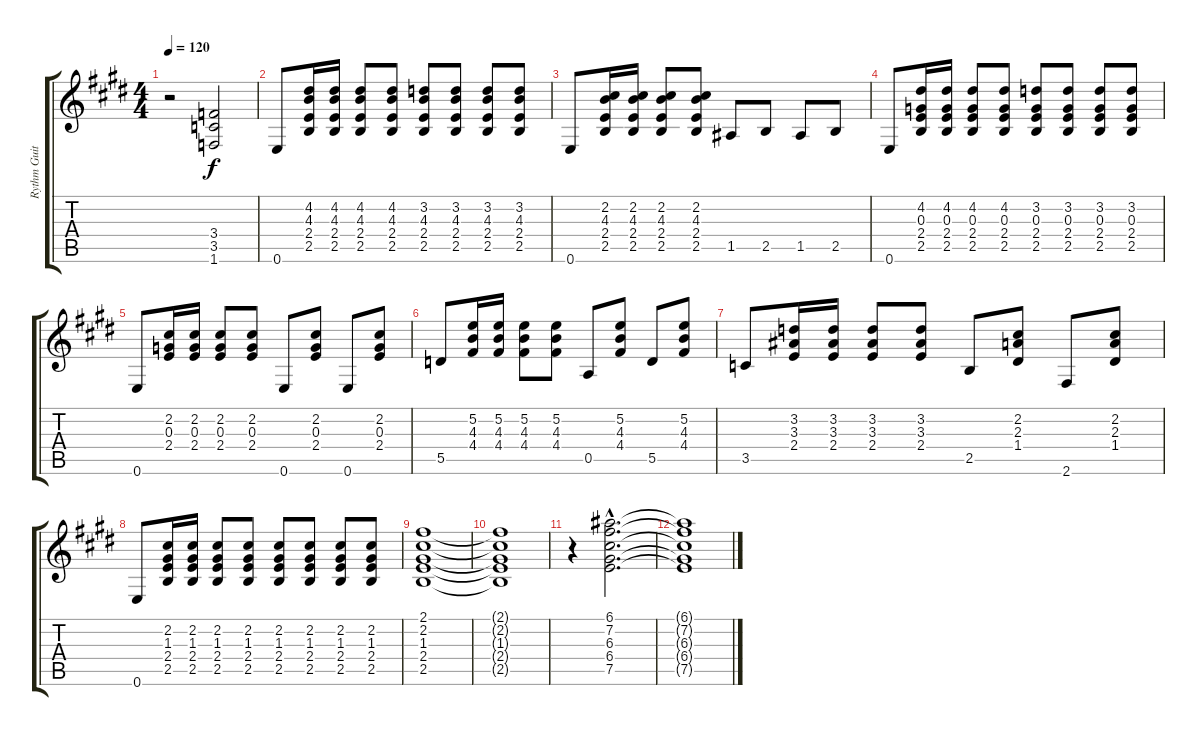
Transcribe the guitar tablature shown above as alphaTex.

\track ("Rythm Guitar" "Rythm Guit") {instrument acousticguitarsteel}
\staff {score tabs}
\tuning (E4 B3 G3 D3 A2 E2) {hide}
\ts (4 4)
\tempo 120
\clef g2
\ks e
r.2{dy f} (3.4 3.5 1.6).2 |
0.6.8 (4.2 4.3 2.4 2.5).16 (4.2 4.3 2.4 2.5).16 (4.2 4.3 2.4 2.5).8 (4.2 4.3 2.4 2.5).8 (3.2 4.3 2.4 2.5).8 (3.2 4.3 2.4 2.5).8 (3.2 4.3 2.4 2.5).8 (3.2 4.3 2.4 2.5).8 |
0.6.8 (2.2 4.3 2.4 2.5).16 (2.2 4.3 2.4 2.5).16 (2.2 4.3 2.4 2.5).8 (2.2 4.3 2.4 2.5).8 1.5.8 2.5.8 1.5.8 2.5.8 |
0.6.8 (4.2 0.3 2.4 2.5).16 (4.2 0.3 2.4 2.5).16 (4.2 0.3 2.4 2.5).8 (4.2 0.3 2.4 2.5).8 (3.2 0.3 2.4 2.5).8 (3.2 0.3 2.4 2.5).8 (3.2 0.3 2.4 2.5).8 (3.2 0.3 2.4 2.5).8 |
0.6.8 (2.2 0.3 2.4).16 (2.2 0.3 2.4).16 (2.2 0.3 2.4).8 (2.2 0.3 2.4).8 0.6.8 (2.2 0.3 2.4).8 0.6.8 (2.2 0.3 2.4).8 |
5.5.8 (5.2 4.3 4.4).16 (5.2 4.3 4.4).16 (5.2 4.3 4.4).8 (5.2 4.3 4.4).8 0.5.8 (5.2 4.3 4.4).8 5.5.8 (5.2 4.3 4.4).8 |
3.5.8 (3.2 3.3 2.4).16 (3.2 3.3 2.4).16 (3.2 3.3 2.4).8 (3.2 3.3 2.4).8 2.5.8 (2.2 2.3 1.4).8 2.6.8 (2.2 2.3 1.4).8 |
0.6.8 (2.2 1.3 2.4 2.5).16 (2.2 1.3 2.4 2.5).16 (2.2 1.3 2.4 2.5).8 (2.2 1.3 2.4 2.5).8 (2.2 1.3 2.4 2.5).8 (2.2 1.3 2.4 2.5).8 (2.2 1.3 2.4 2.5).8 (2.2 1.3 2.4 2.5).8 |
(2.1 2.2 1.3 2.4 2.5).1 |
(2.1{t} 2.2{t} 1.3{t} 2.4{t} 2.5{t}).1 |
r.4 (6.1{hac} 7.2{hac} 6.3{hac} 6.4{hac} 7.5{hac}).2{d} |
(6.1{t} 7.2{t} 6.3{t} 6.4{t} 7.5{t}).1
